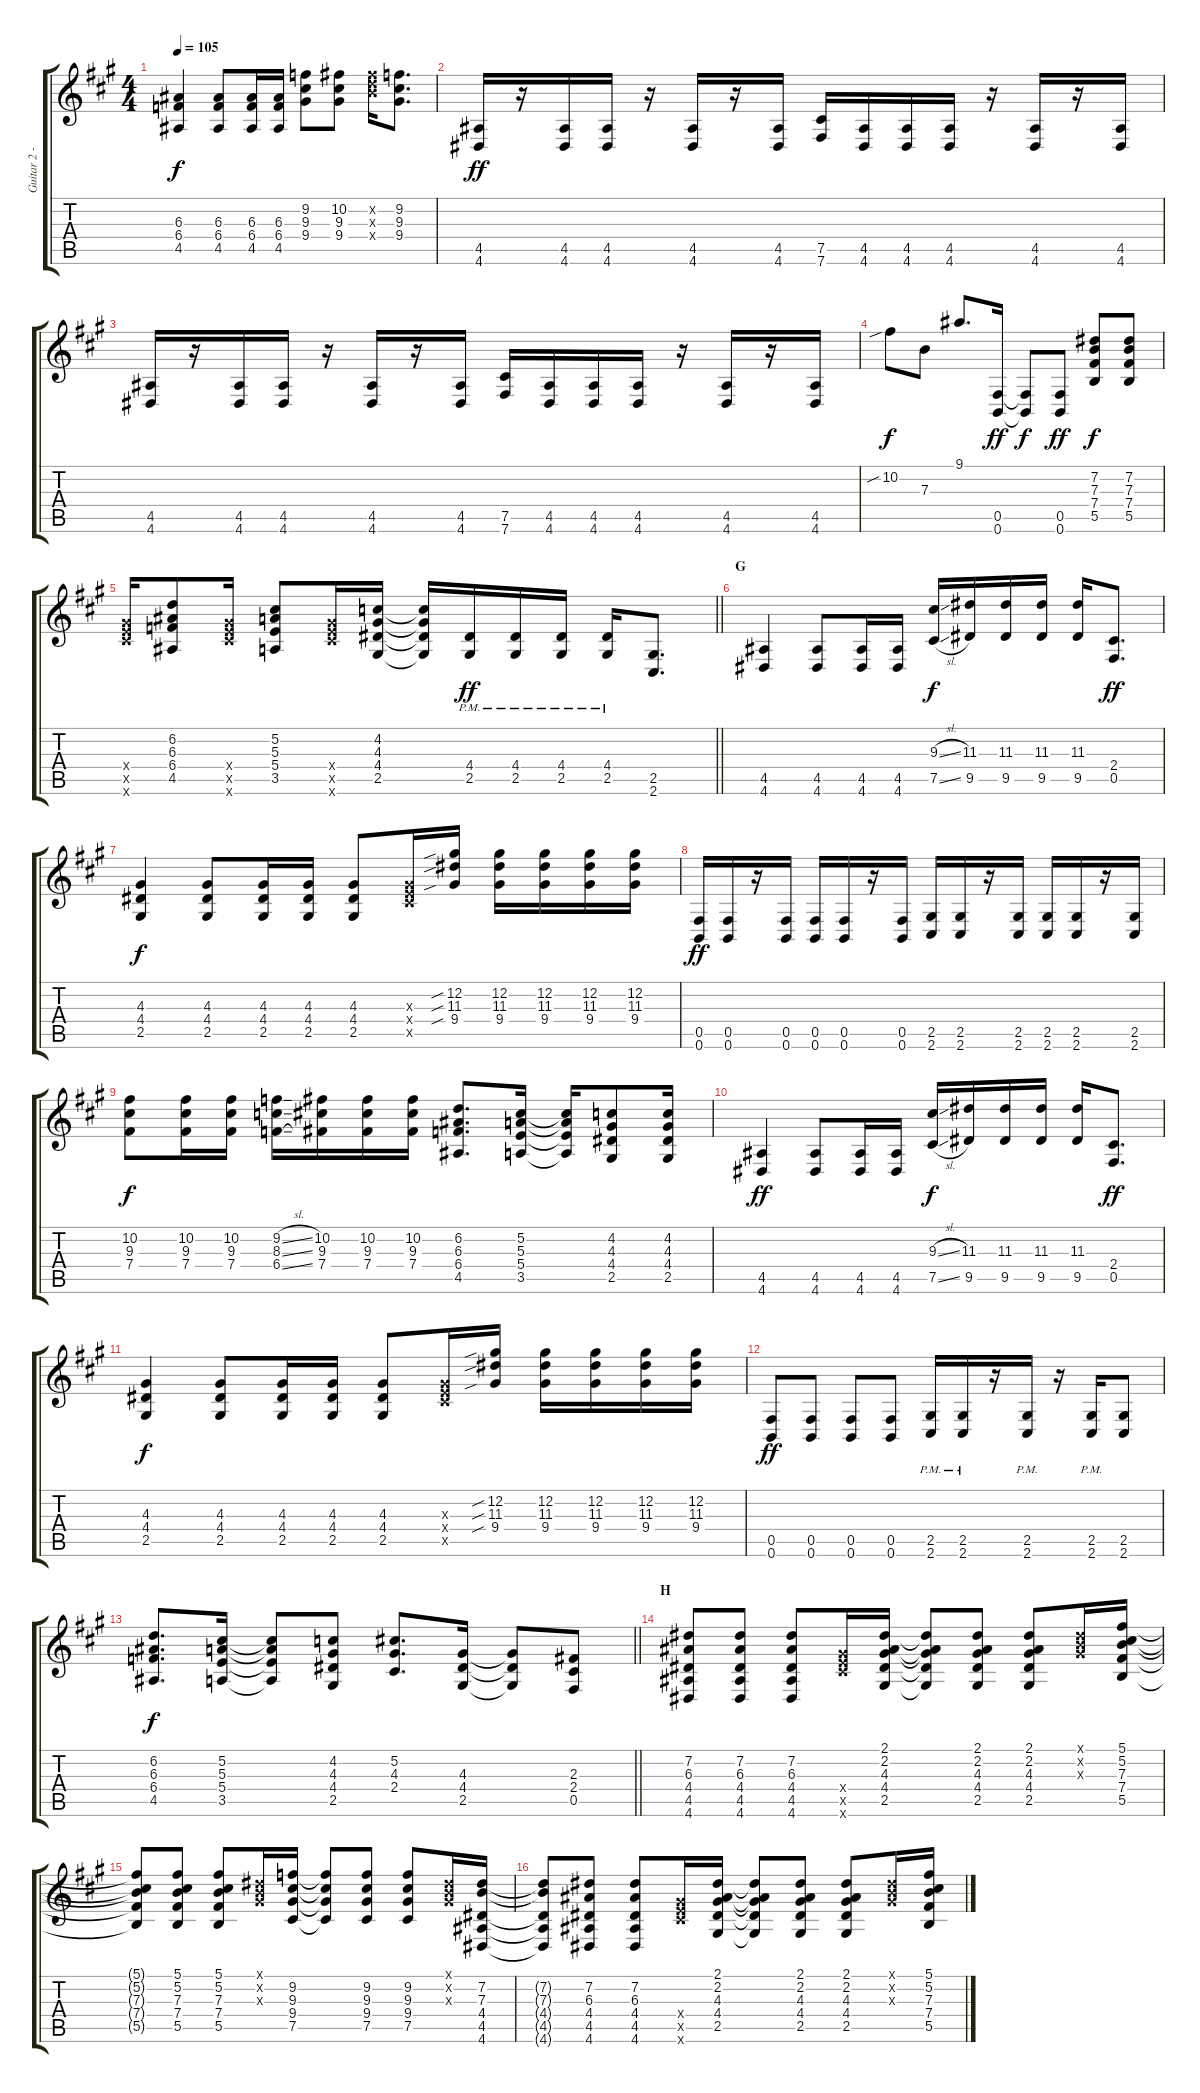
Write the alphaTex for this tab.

\track ("Guitar 2 - Uruha" "Guitar 2 -") {instrument distortionguitar}
\staff {score tabs}
\tuning (Db4 Ab3 E3 B2 Gb2 B1) {hide}
\ts (4 4)
\tempo 105
\clef g2
\ks a
(6.3 6.4 4.5).4{dy f} (6.3 6.4 4.5).8 (6.3 6.4 4.5).16 (6.3 6.4 4.5).16 (9.2 9.3 9.4).8 (10.2 9.3 9.4).8 (10.2{x} 10.3{x} 12.4{x}).16 (9.2 9.3 9.4).8{d} |
(4.5 4.6).16{dy ff} r.16 (4.5 4.6).16 (4.5 4.6).16 r.16 (4.5 4.6).16 r.16 (4.5 4.6).16 (7.5 7.6).16 (4.5 4.6).16 (4.5 4.6).16 (4.5 4.6).16 r.16 (4.5 4.6).16 r.16 (4.5 4.6).16 |
(4.5 4.6).16 r.16 (4.5 4.6).16 (4.5 4.6).16 r.16 (4.5 4.6).16 r.16 (4.5 4.6).16 (7.5 7.6).16 (4.5 4.6).16 (4.5 4.6).16 (4.5 4.6).16 r.16 (4.5 4.6).16 r.16 (4.5 4.6).16 |
10.2{sib}.8{dy f} 7.3.8 9.1.8{d} (0.5 0.6).16{dy ff} (0.5{t} 0.6{t}).8{dy f} (0.5 0.6).8{dy ff} (7.2 7.3 7.4 5.5).8{dy f} (7.2 7.3 7.4 5.5).8 |
\barLineRight lightlight
(9.4{x} 10.5{x} 14.6{x}).16 (6.2 6.3 6.4 4.5).8 (9.4{x} 10.5{x} 14.6{x}).16 (5.2 5.3 5.4 3.5).8 (9.4{x} 10.5{x} 14.6{x}).16 (4.2 4.3 4.4 2.5).16 (4.2{t} 4.3{t} 4.4{t} 2.5{t}).16 (4.4{pm} 2.5{pm}).16{dy ff} (4.4{pm} 2.5{pm}).16 (4.4{pm} 2.5{pm}).16 (4.4{pm} 2.5{pm}).16 (2.5 2.6).8{d} |
\section ("" "G")
(4.5 4.6).4 (4.5 4.6).8 (4.5 4.6).16 (4.5 4.6).16 (9.3{sl} 7.5{sl}).16{dy f} (11.3 9.5).16 (11.3 9.5).16 (11.3 9.5).16 (11.3 9.5).16 (2.4 0.5).8{d dy ff} |
(4.3 4.4 2.5).4{dy f} (4.3 4.4 2.5).8 (4.3 4.4 2.5).16 (4.3 4.4 2.5).16 (4.3 4.4 2.5).8 (4.3{x} 5.4{x} 7.5{x}).16 (12.2{sib} 11.3{sib} 9.4{sib}).16 (12.2 11.3 9.4).16 (12.2 11.3 9.4).16 (12.2 11.3 9.4).16 (12.2 11.3 9.4).16 |
(0.5 0.6).16{dy ff} (0.5 0.6).16 r.16 (0.5 0.6).16 (0.5 0.6).16 (0.5 0.6).16 r.16 (0.5 0.6).16 (2.5 2.6).16 (2.5 2.6).16 r.16 (2.5 2.6).16 (2.5 2.6).16 (2.5 2.6).16 r.16 (2.5 2.6).16 |
(10.2 9.3 7.4).8{dy f} (10.2 9.3 7.4).16 (10.2 9.3 7.4).16 (9.2{sl} 8.3{sl} 6.4{sl}).16 (10.2 9.3 7.4).16 (10.2 9.3 7.4).16 (10.2 9.3 7.4).16 (6.2 6.3 6.4 4.5).8{d} (5.2 5.3 5.4 3.5).16 (5.2{t} 5.3{t} 5.4{t} 3.5{t}).16 (4.2 4.3 4.4 2.5).8 (4.2 4.3 4.4 2.5).16 |
(4.5 4.6).4{dy ff} (4.5 4.6).8 (4.5 4.6).16 (4.5 4.6).16 (9.3{sl} 7.5{sl}).16{dy f} (11.3 9.5).16 (11.3 9.5).16 (11.3 9.5).16 (11.3 9.5).16 (2.4 0.5).8{d dy ff} |
(4.3 4.4 2.5).4{dy f} (4.3 4.4 2.5).8 (4.3 4.4 2.5).16 (4.3 4.4 2.5).16 (4.3 4.4 2.5).8 (4.3{x} 5.4{x} 7.5{x}).16 (12.2{sib} 11.3{sib} 9.4{sib}).16 (12.2 11.3 9.4).16 (12.2 11.3 9.4).16 (12.2 11.3 9.4).16 (12.2 11.3 9.4).16 |
(0.5 0.6).8{dy ff} (0.5 0.6).8 (0.5 0.6).8 (0.5 0.6).8 (2.5{pm} 2.6{pm}).16 (2.5{pm} 2.6{pm}).16 r.16 (2.5{pm} 2.6{pm}).16 r.16 (2.5{pm} 2.6{pm}).16 (2.5 2.6).8 |
\barLineRight lightlight
(6.2 6.3 6.4 4.5).8{d dy f} (5.2 5.3 5.4 3.5).16 (5.2{t} 5.3{t} 5.4{t} 3.5{t}).8 (4.2 4.3 4.4 2.5).8 (5.2 4.3 2.4).8{d} (4.3 4.4 2.5).16 (4.3{t} 4.4{t} 2.5{t}).8 (2.3 2.4 0.5).8 |
\section ("" "H")
(7.2 6.3 4.4 4.5 4.6).8 (7.2 6.3 4.4 4.5 4.6).8 (7.2 6.3 4.4 4.5 4.6).8 (9.4{x} 10.5{x} 14.6{x}).16 (2.1 2.2 4.3 4.4 2.5).16 (2.1{t} 2.2{t} 4.3{t} 4.4{t} 2.5{t}).8 (2.1 2.2 4.3 4.4 2.5).8 (2.1 2.2 4.3 4.4 2.5).8 (2.1{x} 3.2{x} 4.3{x}).16 (5.1 5.2 7.3 7.4 5.5).16 |
(5.1{t} 5.2{t} 7.3{t} 7.4{t} 5.5{t}).8 (5.1 5.2 7.3 7.4 5.5).8 (5.1 5.2 7.3 7.4 5.5).8 (2.1{x} 3.2{x} 4.3{x}).16 (9.2 9.3 9.4 7.5).16 (9.2{t} 9.3{t} 9.4{t} 7.5{t}).8 (9.2 9.3 9.4 7.5).8 (9.2 9.3 9.4 7.5).8 (2.1{x} 3.2{x} 4.3{x}).16 (7.2 7.3 4.4 4.5 4.6).16 |
(7.2{t} 7.3{t} 4.4{t} 4.5{t} 4.6{t}).8 (7.2 6.3 4.4 4.5 4.6).8 (7.2 6.3 4.4 4.5 4.6).8 (9.4{x} 10.5{x} 14.6{x}).16 (2.1 2.2 4.3 4.4 2.5).16 (2.1{t} 2.2{t} 4.3{t} 4.4{t} 2.5{t}).8 (2.1 2.2 4.3 4.4 2.5).8 (2.1 2.2 4.3 4.4 2.5).8 (2.1{x} 3.2{x} 4.3{x}).16 (5.1 5.2 7.3 7.4 5.5).16
